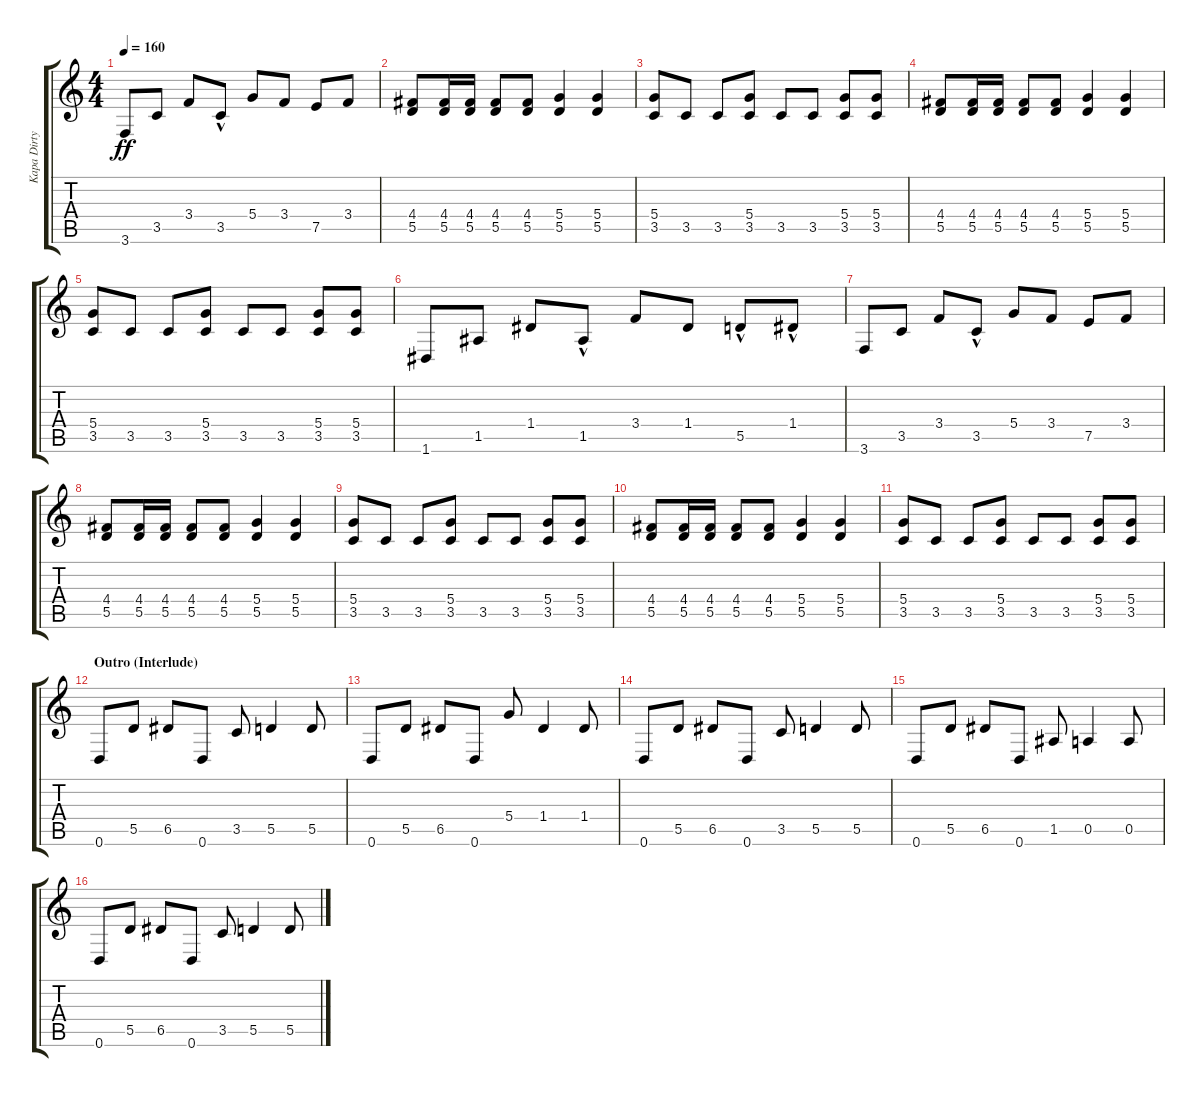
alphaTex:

\track ("Kapa Dirty" "Kapa Dirty") {instrument distortionguitar}
\staff {score tabs}
\tuning (E4 B3 G3 D3 A2 D2) {hide}
\ts (4 4)
\tempo 160
\clef g2
\ks c
3.6.8{dy ff} 3.5.8 3.4.8 3.5{hac}.8 5.4.8 3.4.8 7.5.8 3.4.8 |
(4.4 5.5).8 (4.4 5.5).16 (4.4 5.5).16 (4.4 5.5).8 (4.4 5.5).8 (5.4 5.5).4 (5.4 5.5).4 |
(5.4 3.5).8 3.5.8 3.5.8 (5.4 3.5).8 3.5.8 3.5.8 (5.4 3.5).8 (5.4 3.5).8 |
(4.4 5.5).8 (4.4 5.5).16 (4.4 5.5).16 (4.4 5.5).8 (4.4 5.5).8 (5.4 5.5).4 (5.4 5.5).4 |
(5.4 3.5).8 3.5.8 3.5.8 (5.4 3.5).8 3.5.8 3.5.8 (5.4 3.5).8 (5.4 3.5).8 |
1.6.8 1.5.8 1.4.8 1.5{hac}.8 3.4.8 1.4.8 5.5{hac}.8 1.4{hac}.8 |
3.6.8 3.5.8 3.4.8 3.5{hac}.8 5.4.8 3.4.8 7.5.8 3.4.8 |
(4.4 5.5).8 (4.4 5.5).16 (4.4 5.5).16 (4.4 5.5).8 (4.4 5.5).8 (5.4 5.5).4 (5.4 5.5).4 |
(5.4 3.5).8 3.5.8 3.5.8 (5.4 3.5).8 3.5.8 3.5.8 (5.4 3.5).8 (5.4 3.5).8 |
(4.4 5.5).8 (4.4 5.5).16 (4.4 5.5).16 (4.4 5.5).8 (4.4 5.5).8 (5.4 5.5).4 (5.4 5.5).4 |
(5.4 3.5).8 3.5.8 3.5.8 (5.4 3.5).8 3.5.8 3.5.8 (5.4 3.5).8 (5.4 3.5).8 |
\section ("" "Outro (Interlude)")
0.6.8 5.5.8 6.5.8 0.6.8 3.5.8 5.5.4 5.5.8 |
0.6.8 5.5.8 6.5.8 0.6.8 5.4.8 1.4.4 1.4.8 |
0.6.8 5.5.8 6.5.8 0.6.8 3.5.8 5.5.4 5.5.8 |
0.6.8 5.5.8 6.5.8 0.6.8 1.5.8 0.5.4 0.5.8 |
0.6.8 5.5.8 6.5.8 0.6.8 3.5.8 5.5.4 5.5.8
